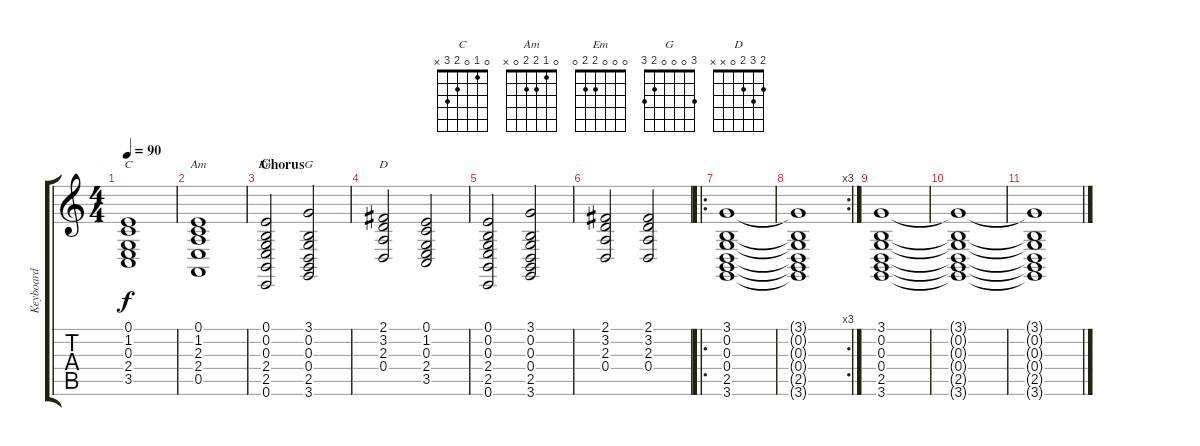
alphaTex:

\track ("Keyboard" "Keyboard") {instrument drawbarorgan}
\staff {score tabs}
\tuning (E4 B3 G3 D3 A2 E2) {hide}
\chord ("C" 0 1 0 2 3 x)
\chord ("Am" 0 1 2 2 0 x)
\chord ("Em" 0 0 0 2 2 0)
\chord ("G" 3 0 0 0 2 3)
\chord ("D" 2 3 2 0 x x)
\ts (4 4)
\tempo 90
\clef g2
\ks c
(0.1 1.2 0.3 2.4 3.5).1{ch "C" dy f} |
(0.1 1.2 2.3 2.4 0.5).1{ch "Am"} |
\section ("" "Chorus")
(0.1 0.2 0.3 2.4 2.5 0.6).2{ch "Em"} (3.1 0.2 0.3 0.4 2.5 3.6).2{ch "G"} |
(2.1 3.2 2.3 0.4).2{ch "D"} (0.1 1.2 0.3 2.4 3.5).2 |
(0.1 0.2 0.3 2.4 2.5 0.6).2 (3.1 0.2 0.3 0.4 2.5 3.6).2 |
(2.1 3.2 2.3 0.4).2 (2.1 3.2 2.3 0.4).2 |
\ro
(3.1 0.2 0.3 0.4 2.5 3.6).1 |
\rc 3
(3.1{t} 0.2{t} 0.3{t} 0.4{t} 2.5{t} 3.6{t}).1 |
(3.1 0.2 0.3 0.4 2.5 3.6).1 |
(3.1{t} 0.2{t} 0.3{t} 0.4{t} 2.5{t} 3.6{t}).1 |
(3.1{t} 0.2{t} 0.3{t} 0.4{t} 2.5{t} 3.6{t}).1
